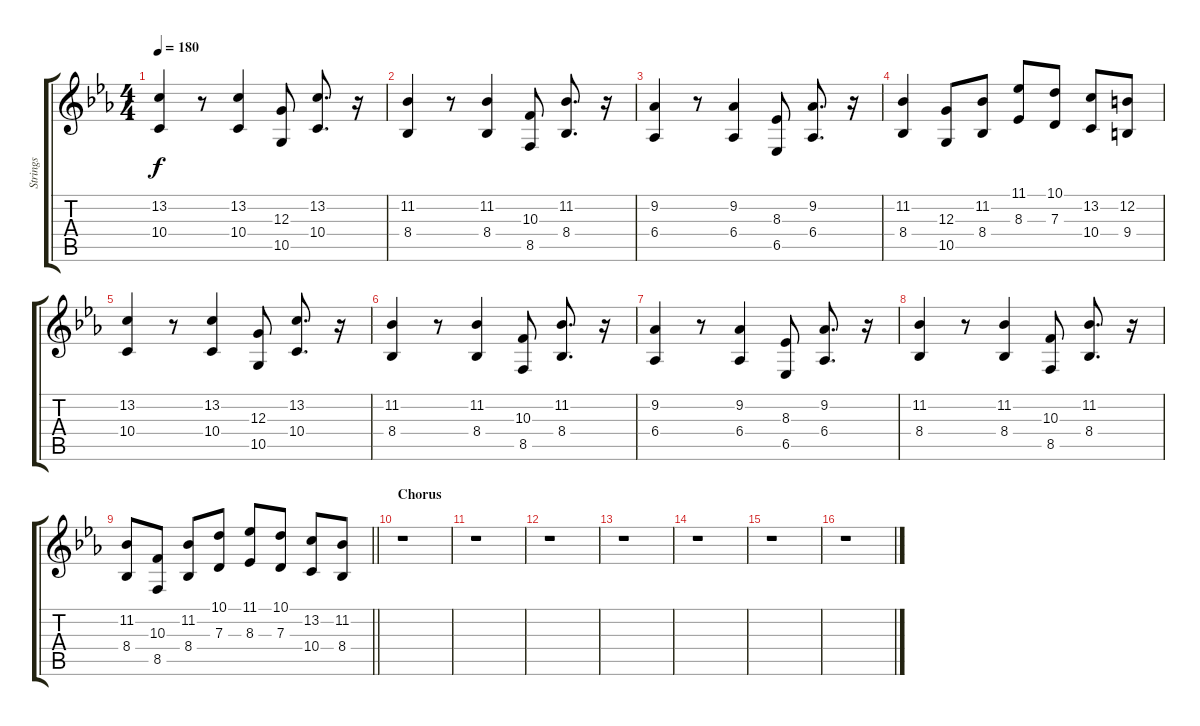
\track ("Strings" "Strings") {instrument stringensemble1}
\staff {score tabs}
\tuning (E4 B3 G3 D3 A2 E2) {hide}
\ts (4 4)
\section ("" "")
\tempo 180
\clef g2
\ks eb
(13.2 10.4).4{dy f} r.8 (13.2 10.4).4 (12.3 10.5).8 (13.2 10.4).8{d} r.16 |
(11.2 8.4).4 r.8 (11.2 8.4).4 (10.3 8.5).8 (11.2 8.4).8{d} r.16 |
(9.2 6.4).4 r.8 (9.2 6.4).4 (8.3 6.5).8 (9.2 6.4).8{d} r.16 |
(11.2 8.4).4 (12.3 10.5).8 (11.2 8.4).8 (11.1 8.3).8 (10.1 7.3).8 (13.2 10.4).8 (12.2 9.4).8 |
(13.2 10.4).4 r.8 (13.2 10.4).4 (12.3 10.5).8 (13.2 10.4).8{d} r.16 |
(11.2 8.4).4 r.8 (11.2 8.4).4 (10.3 8.5).8 (11.2 8.4).8{d} r.16 |
(9.2 6.4).4 r.8 (9.2 6.4).4 (8.3 6.5).8 (9.2 6.4).8{d} r.16 |
(11.2 8.4).4 r.8 (11.2 8.4).4 (10.3 8.5).8 (11.2 8.4).8{d} r.16 |
\barLineRight lightlight
(11.2 8.4).8 (10.3 8.5).8 (11.2 8.4).8 (10.1 7.3).8 (11.1 8.3).8 (10.1 7.3).8 (13.2 10.4).8 (11.2 8.4).8 |
\section ("" "Chorus")
r.1 |
r.1 |
r.1 |
r.1 |
r.1 |
r.1 |
r.1
